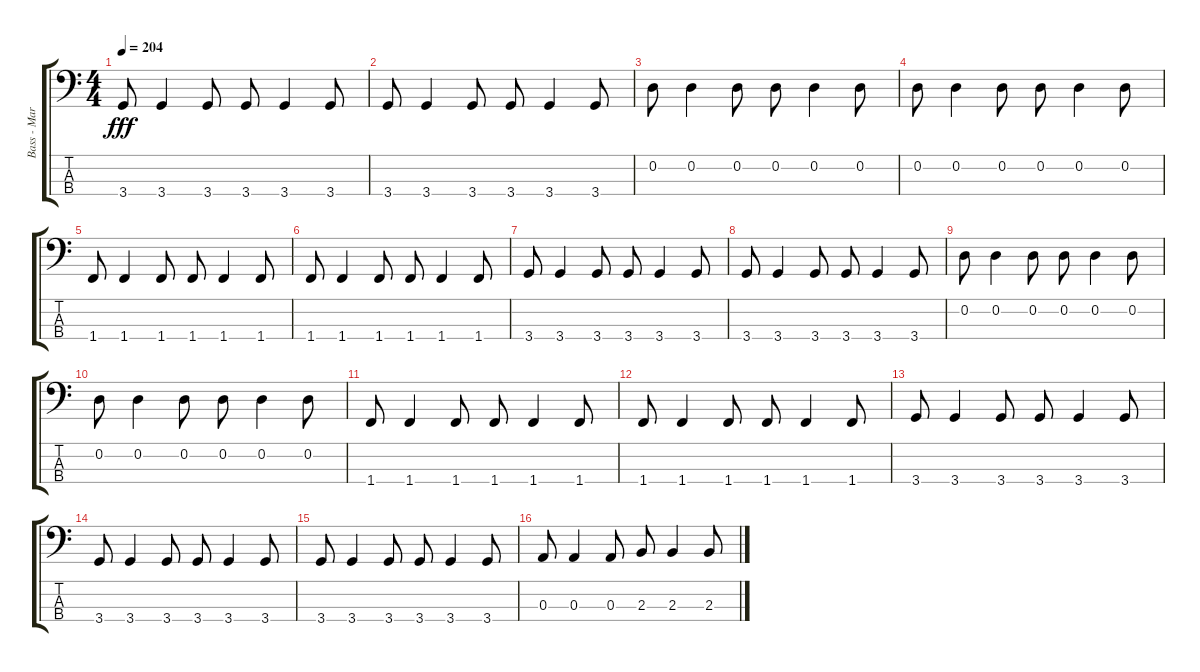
\track ("Bass - Mark" "Bass - Mar") {instrument electricbassfinger}
\staff {score tabs}
\tuning (G2 D2 A1 E1) {hide}
\ts (4 4)
\tempo 204
\clef f4
\ks c
3.4.8{dy fff} 3.4.4 3.4.8 3.4.8 3.4.4 3.4.8 |
3.4.8 3.4.4 3.4.8 3.4.8 3.4.4 3.4.8 |
0.2.8 0.2.4 0.2.8 0.2.8 0.2.4 0.2.8 |
0.2.8 0.2.4 0.2.8 0.2.8 0.2.4 0.2.8 |
1.4.8 1.4.4 1.4.8 1.4.8 1.4.4 1.4.8 |
1.4.8 1.4.4 1.4.8 1.4.8 1.4.4 1.4.8 |
3.4.8 3.4.4 3.4.8 3.4.8 3.4.4 3.4.8 |
3.4.8 3.4.4 3.4.8 3.4.8 3.4.4 3.4.8 |
0.2.8 0.2.4 0.2.8 0.2.8 0.2.4 0.2.8 |
0.2.8 0.2.4 0.2.8 0.2.8 0.2.4 0.2.8 |
1.4.8 1.4.4 1.4.8 1.4.8 1.4.4 1.4.8 |
1.4.8 1.4.4 1.4.8 1.4.8 1.4.4 1.4.8 |
3.4.8 3.4.4 3.4.8 3.4.8 3.4.4 3.4.8 |
3.4.8 3.4.4 3.4.8 3.4.8 3.4.4 3.4.8 |
3.4.8 3.4.4 3.4.8 3.4.8 3.4.4 3.4.8 |
0.3.8 0.3.4 0.3.8 2.3.8 2.3.4 2.3.8
